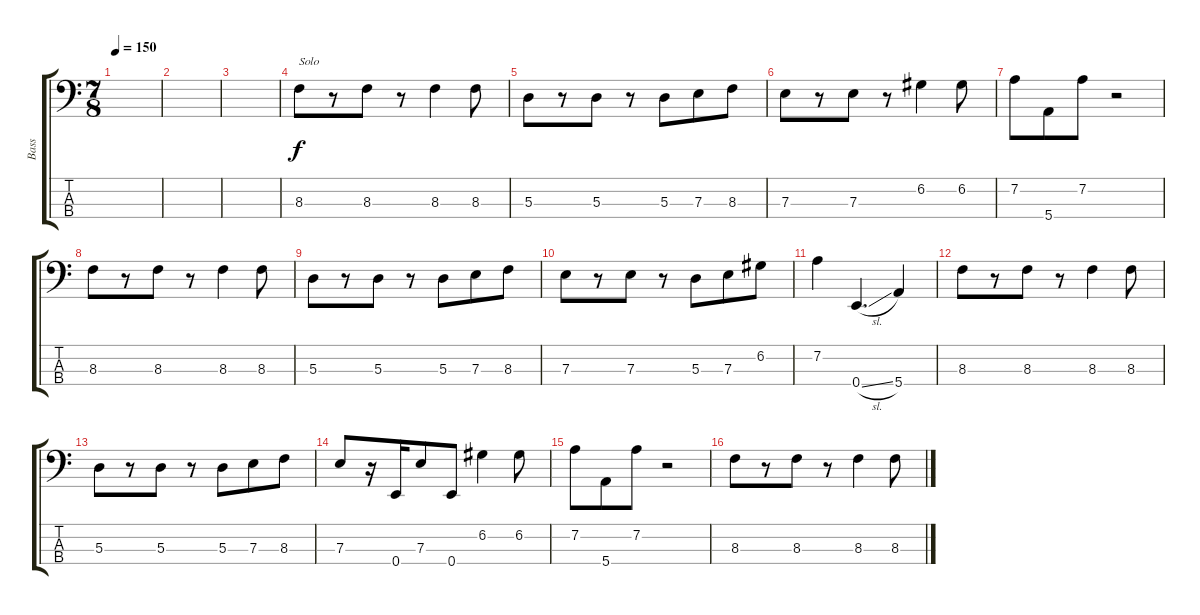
\track ("Bass" "Bass") {instrument electricbassfinger}
\staff {score tabs}
\tuning (G2 D2 A1 E1) {hide}
\ts (7 8)
\tempo 150
\clef f4
\ks c
|
|
|
8.3.8{txt "Solo"} r.8 8.3.8 r.8 8.3.4 8.3.8 |
5.3.8 r.8 5.3.8 r.8 5.3.8 7.3.8 8.3.8 |
7.3.8 r.8 7.3.8 r.8 6.2.4 6.2.8 |
7.2.8 5.4.8 7.2.8 r.2 |
8.3.8 r.8 8.3.8 r.8 8.3.4 8.3.8 |
5.3.8 r.8 5.3.8 r.8 5.3.8 7.3.8 8.3.8 |
7.3.8 r.8 7.3.8 r.8 5.3.8 7.3.8 6.2.8 |
7.2.4 0.4{sl}.4{d} 5.4.4 |
8.3.8 r.8 8.3.8 r.8 8.3.4 8.3.8 |
5.3.8 r.8 5.3.8 r.8 5.3.8 7.3.8 8.3.8 |
7.3.8 r.16 0.4.16 7.3.8 0.4.8 6.2.4 6.2.8 |
7.2.8 5.4.8 7.2.8 r.2 |
8.3.8 r.8 8.3.8 r.8 8.3.4 8.3.8
